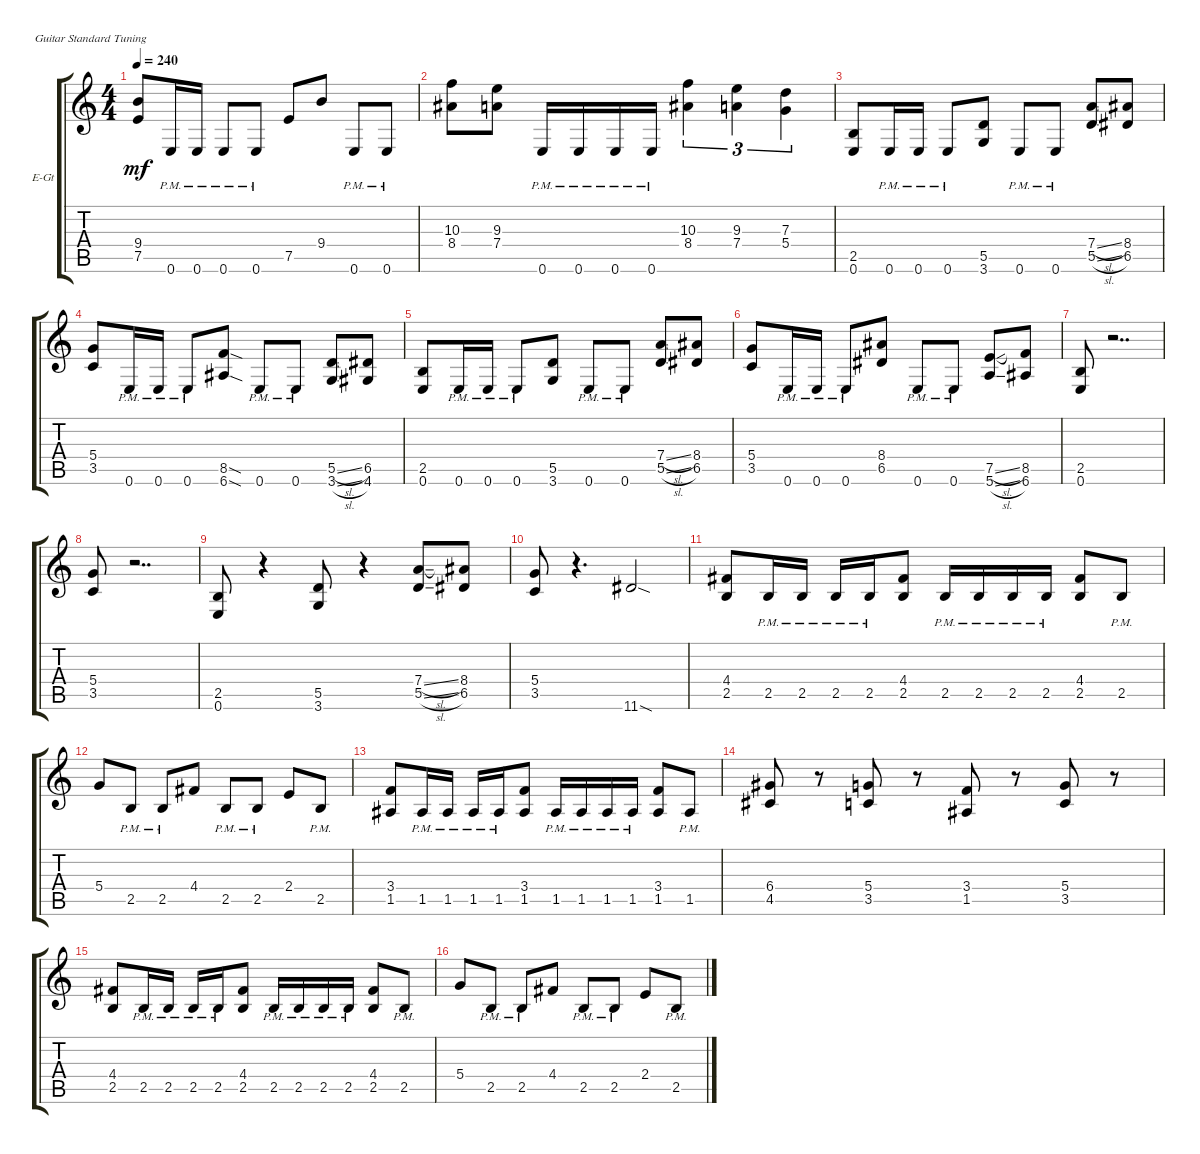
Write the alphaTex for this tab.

\defaultSystemsLayout 4
\bracketExtendMode groupsimilarinstruments
\firstSystemTrackNameOrientation horizontal
\otherSystemsTrackNameOrientation horizontal
\track ("Electric Guitar" "E-Gt") {instrument electricguitarclean}
\staff {score tabs}
\tuning (E4 B3 G3 D3 A2 E2)
\ts (4 4)
\tempo 240
\clef g2
\ks c
(7.5 9.4).8{dy mf} 0.6{pm}.16 0.6{pm}.16 0.6{pm}.8 0.6{pm}.8 7.5.8 9.4.8 0.6{pm}.8 0.6{pm}.8 |
(8.4 10.3).8 (7.4 9.3).8 0.6{pm}.16 0.6{pm}.16 0.6{pm}.16 0.6{pm}.16 (8.4 10.3).4{tu (3 2)} (7.4 9.3).4{tu (3 2)} (5.4 7.3).4{tu (3 2)} |
(0.6 2.5).8 0.6{pm}.16 0.6{pm}.16 0.6{pm}.8 (3.6 5.5).8 0.6{pm}.8 0.6{pm}.8 (5.5{sl} 7.4{sl}).8 (6.5 8.4).8 |
(3.5 5.4).8 0.6{pm}.16 0.6{pm}.16 0.6{pm}.8 (6.6{sod} 8.5{sod}).8 0.6{pm}.8 0.6{pm}.8 (3.6{sl} 5.5{sl}).8 (4.6 6.5).8 |
(0.6 2.5).8 0.6{pm}.16 0.6{pm}.16 0.6{pm}.8 (3.6 5.5).8 0.6{pm}.8 0.6{pm}.8 (5.5{sl} 7.4{sl}).8 (6.5 8.4).8 |
(3.5 5.4).8 0.6{pm}.16 0.6{pm}.16 0.6{pm}.8 (6.5 8.4).8 0.6{pm}.8 0.6{pm}.8 (5.6{sl} 7.5{sl}).8 (6.6 8.5).8 |
(0.6 2.5).8 r.2{dd} |
(3.5 5.4).8 r.2{dd} |
(0.6 2.5).8 r.4 (3.6 5.5).8 r.4 (5.5{sl} 7.4{sl}).8 (6.5 8.4).8 |
(3.5 5.4).8 r.4{d} 11.6{sod}.2 |
(2.5 4.4).8 2.5{pm}.16 2.5{pm}.16 2.5{pm}.16 2.5{pm}.16 (2.5 4.4).8 2.5{pm}.16 2.5{pm}.16 2.5{pm}.16 2.5{pm}.16 (2.5 4.4).8 2.5{pm}.8 |
5.4.8 2.5{pm}.8 2.5{pm}.8 4.4.8 2.5{pm}.8 2.5{pm}.8 2.4.8 2.5{pm}.8 |
(1.5 3.4).8 1.5{pm}.16 1.5{pm}.16 1.5{pm}.16 1.5{pm}.16 (1.5 3.4).8 1.5{pm}.16 1.5{pm}.16 1.5{pm}.16 1.5{pm}.16 (1.5 3.4).8 1.5{pm}.8 |
(4.5 6.4).8 r.8 (3.5 5.4).8 r.8 (1.5 3.4).8 r.8 (3.5 5.4).8 r.8 |
(2.5 4.4).8 2.5{pm}.16 2.5{pm}.16 2.5{pm}.16 2.5{pm}.16 (2.5 4.4).8 2.5{pm}.16 2.5{pm}.16 2.5{pm}.16 2.5{pm}.16 (2.5 4.4).8 2.5{pm}.8 |
5.4.8 2.5{pm}.8 2.5{pm}.8 4.4.8 2.5{pm}.8 2.5{pm}.8 2.4.8 2.5{pm}.8
